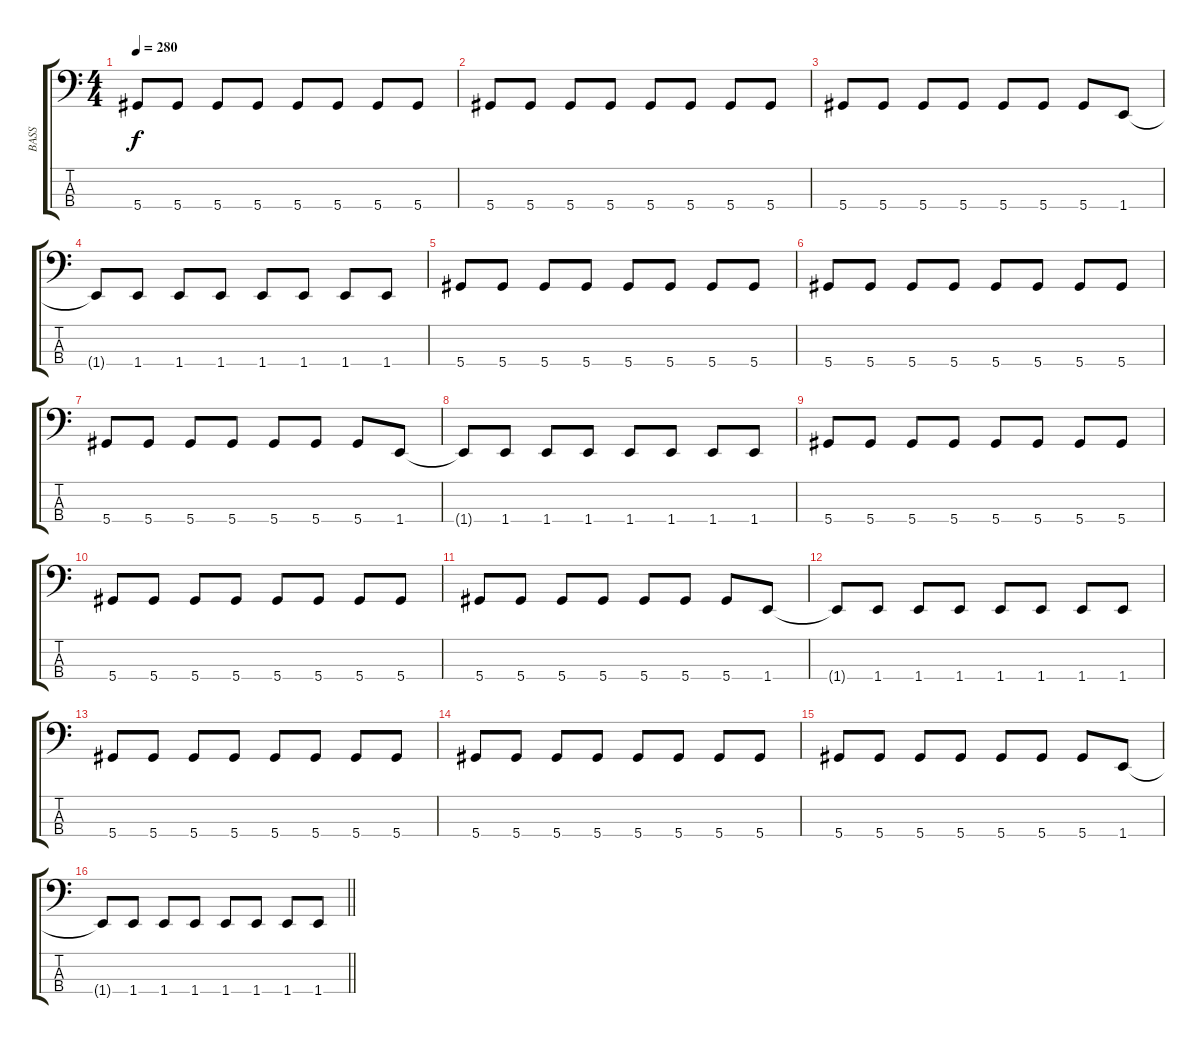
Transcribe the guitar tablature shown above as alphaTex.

\track ("BASS" "BASS") {instrument electricbassfinger}
\staff {score tabs}
\tuning (Gb2 Db2 Ab1 Eb1) {hide}
\ts (4 4)
\tempo 280
\clef f4
\ks c
5.4.8{dy f} 5.4.8 5.4.8 5.4.8 5.4.8 5.4.8 5.4.8 5.4.8 |
5.4.8 5.4.8 5.4.8 5.4.8 5.4.8 5.4.8 5.4.8 5.4.8 |
5.4.8 5.4.8 5.4.8 5.4.8 5.4.8 5.4.8 5.4.8 1.4.8 |
1.4{t}.8 1.4.8 1.4.8 1.4.8 1.4.8 1.4.8 1.4.8 1.4.8 |
5.4.8 5.4.8 5.4.8 5.4.8 5.4.8 5.4.8 5.4.8 5.4.8 |
5.4.8 5.4.8 5.4.8 5.4.8 5.4.8 5.4.8 5.4.8 5.4.8 |
5.4.8 5.4.8 5.4.8 5.4.8 5.4.8 5.4.8 5.4.8 1.4.8 |
1.4{t}.8 1.4.8 1.4.8 1.4.8 1.4.8 1.4.8 1.4.8 1.4.8 |
5.4.8 5.4.8 5.4.8 5.4.8 5.4.8 5.4.8 5.4.8 5.4.8 |
5.4.8 5.4.8 5.4.8 5.4.8 5.4.8 5.4.8 5.4.8 5.4.8 |
5.4.8 5.4.8 5.4.8 5.4.8 5.4.8 5.4.8 5.4.8 1.4.8 |
1.4{t}.8 1.4.8 1.4.8 1.4.8 1.4.8 1.4.8 1.4.8 1.4.8 |
5.4.8 5.4.8 5.4.8 5.4.8 5.4.8 5.4.8 5.4.8 5.4.8 |
5.4.8 5.4.8 5.4.8 5.4.8 5.4.8 5.4.8 5.4.8 5.4.8 |
5.4.8 5.4.8 5.4.8 5.4.8 5.4.8 5.4.8 5.4.8 1.4.8 |
\barLineRight lightlight
1.4{t}.8 1.4.8 1.4.8 1.4.8 1.4.8 1.4.8 1.4.8 1.4.8
